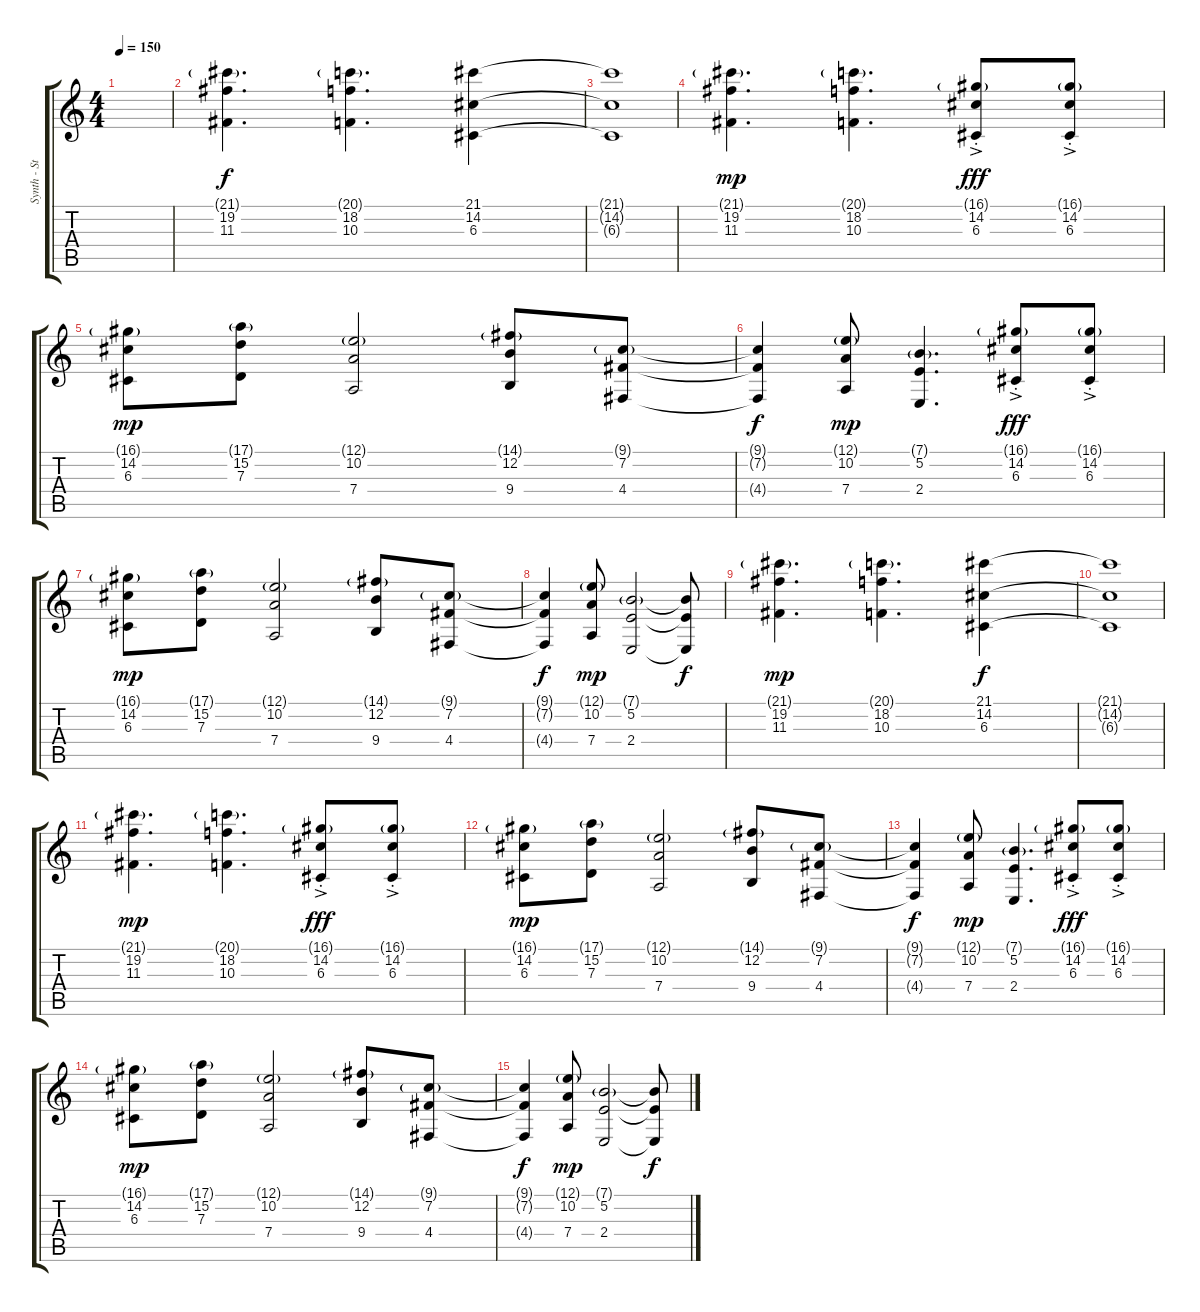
\track ("Synth - Strings 1" "Synth - St") {instrument synthstrings1}
\staff {score tabs}
\tuning (E4 B3 G3 D3 A2 E2) {hide}
\ts (4 4)
\tempo 150
\clef g2
\ks c
|
(21.1{g} 19.2 11.3).4{d} (20.1{g} 18.2 10.3).4{d} (21.1 14.2 6.3).4{dy f} |
(21.1{t} 14.2{t} 6.3{t}).1 |
(21.1{g} 19.2 11.3).4{d dy mp} (20.1{g} 18.2 10.3).4{d} (16.1{g st} 14.2{ac st} 6.3{ac st}).8{dy fff} (16.1{g st} 14.2{ac st} 6.3{ac st}).8 |
(16.1{g} 14.2 6.3).8{dy mp} (17.1{g} 15.2 7.3).8 (12.1{g} 10.2 7.4).2 (14.1{g} 12.2 9.4).8 (9.1{g} 7.2 4.4).8 |
(9.1{t} 7.2{t} 4.4{t}).4{dy f} (12.1{g} 10.2 7.4).8{dy mp} (7.1{g} 5.2 2.4).4{d} (16.1{g st} 14.2{ac st} 6.3{ac st}).8{dy fff} (16.1{g st} 14.2{ac st} 6.3{ac st}).8 |
(16.1{g} 14.2 6.3).8{dy mp} (17.1{g} 15.2 7.3).8 (12.1{g} 10.2 7.4).2 (14.1{g} 12.2 9.4).8 (9.1{g} 7.2 4.4).8 |
(9.1{t} 7.2{t} 4.4{t}).4{dy f} (12.1{g} 10.2 7.4).8{dy mp} (7.1{g} 5.2 2.4).2 (7.1{t} 5.2{t} 2.4{t}).8{dy f} |
(21.1{g} 19.2 11.3).4{d dy mp} (20.1{g} 18.2 10.3).4{d} (21.1 14.2 6.3).4{dy f} |
(21.1{t} 14.2{t} 6.3{t}).1 |
(21.1{g} 19.2 11.3).4{d dy mp} (20.1{g} 18.2 10.3).4{d} (16.1{g st} 14.2{ac st} 6.3{ac st}).8{dy fff} (16.1{g st} 14.2{ac st} 6.3{ac st}).8 |
(16.1{g} 14.2 6.3).8{dy mp} (17.1{g} 15.2 7.3).8 (12.1{g} 10.2 7.4).2 (14.1{g} 12.2 9.4).8 (9.1{g} 7.2 4.4).8 |
(9.1{t} 7.2{t} 4.4{t}).4{dy f} (12.1{g} 10.2 7.4).8{dy mp} (7.1{g} 5.2 2.4).4{d} (16.1{g st} 14.2{ac st} 6.3{ac st}).8{dy fff} (16.1{g st} 14.2{ac st} 6.3{ac st}).8 |
(16.1{g} 14.2 6.3).8{dy mp} (17.1{g} 15.2 7.3).8 (12.1{g} 10.2 7.4).2 (14.1{g} 12.2 9.4).8 (9.1{g} 7.2 4.4).8 |
(9.1{t} 7.2{t} 4.4{t}).4{dy f} (12.1{g} 10.2 7.4).8{dy mp} (7.1{g} 5.2 2.4).2 (7.1{t} 5.2{t} 2.4{t}).8{dy f}
